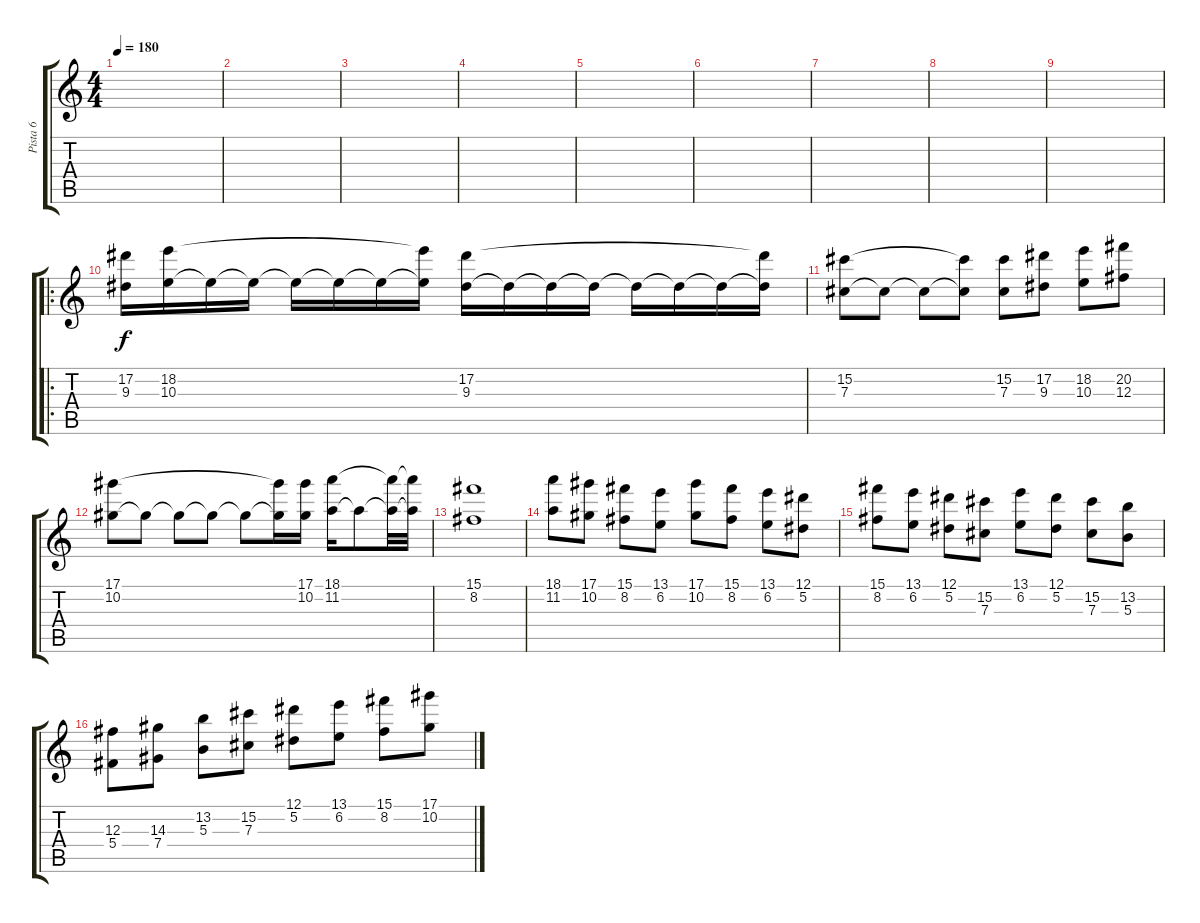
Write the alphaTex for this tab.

\track ("Pista 6" "Pista 6") {instrument distortionguitar}
\staff {score tabs}
\tuning (Eb4 Bb3 Gb3 Db3 Ab2 Eb2) {hide}
\ts (4 4)
\tempo 180
\clef g2
\ks c
|
|
|
|
|
|
|
|
|
\ro
(17.2 9.3).16 (18.2 10.3).16 10.3{t}.16 10.3{t}.16 10.3{t}.16 10.3{t}.16 10.3{t}.16 (18.2{t} 10.3{t}).16 (17.2 9.3).16 9.3{t}.16 9.3{t}.16 9.3{t}.16 9.3{t}.16 9.3{t}.16 9.3{t}.16 (17.2{t} 9.3{t}).16 |
(15.2 7.3).8 7.3{t}.8 7.3{t}.8 (15.2{t} 7.3{t}).8 (15.2 7.3).8 (17.2 9.3).8 (18.2 10.3).8 (20.2 12.3).8 |
(17.1 10.2).8 10.2{t}.8 10.2{t}.8 10.2{t}.8 10.2{t}.8 (17.1{t} 10.2{t}).16 (17.1 10.2).16 (18.1 11.2).16 11.2{t}.8 (18.1{t} 11.2{t}).32 (18.1{t} 11.2{t}).32 |
(15.1 8.2).1 |
(18.1 11.2).8 (17.1 10.2).8 (15.1 8.2).8 (13.1 6.2).8 (17.1 10.2).8 (15.1 8.2).8 (13.1 6.2).8 (12.1 5.2).8 |
(15.1 8.2).8 (13.1 6.2).8 (12.1 5.2).8 (15.2 7.3).8 (13.1 6.2).8 (12.1 5.2).8 (15.2 7.3).8 (13.2 5.3).8 |
(12.3 5.4).8 (14.3 7.4).8 (13.2 5.3).8 (15.2 7.3).8 (12.1 5.2).8 (13.1 6.2).8 (15.1 8.2).8 (17.1 10.2).8
